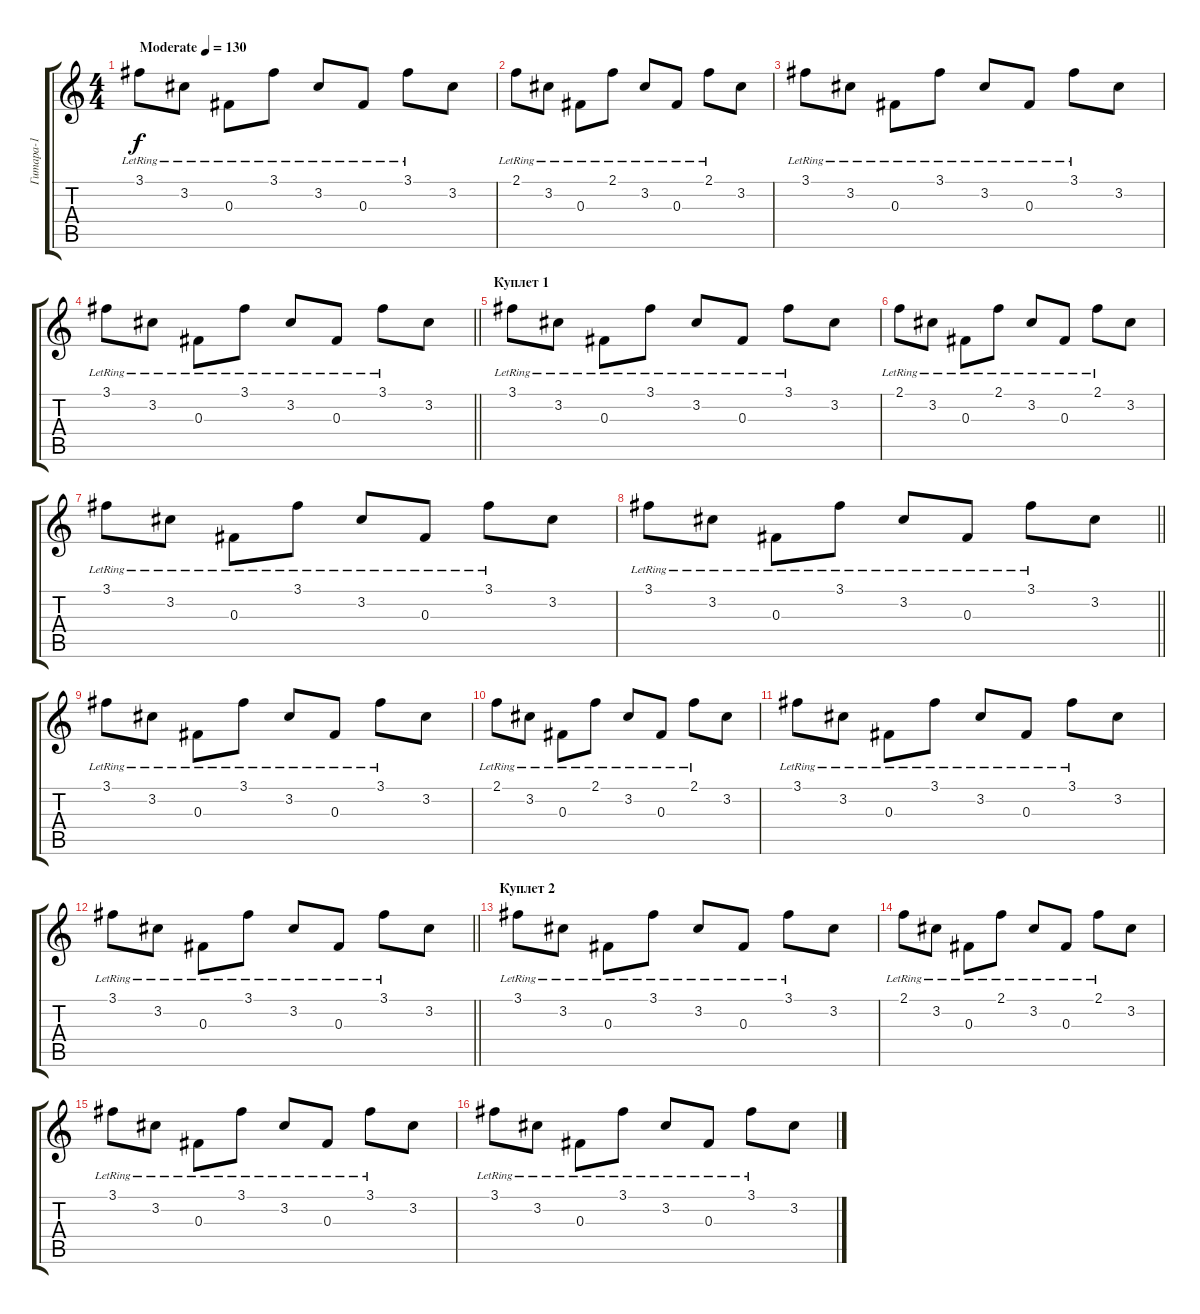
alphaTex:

\track ("Гитара-1" "Гитара-1") {instrument electricguitarclean}
\staff {score tabs}
\tuning (Eb4 Bb3 Gb3 Db3 Ab2 Eb2) {hide}
\ts (4 4)
\tempo (130 "Moderate")
\clef g2
\ks c
3.1{lr}.8{dy f instrument electricguitarclean} 3.2{lr}.8 0.3{lr}.8 3.1{lr}.8 3.2{lr}.8 0.3{lr}.8 3.1{lr}.8 3.2.8 |
2.1{lr}.8 3.2{lr}.8 0.3{lr}.8 2.1{lr}.8 3.2{lr}.8 0.3{lr}.8 2.1{lr}.8 3.2.8 |
3.1{lr}.8 3.2{lr}.8 0.3{lr}.8 3.1{lr}.8 3.2{lr}.8 0.3{lr}.8 3.1{lr}.8 3.2.8 |
\barLineRight lightlight
3.1{lr}.8 3.2{lr}.8 0.3{lr}.8 3.1{lr}.8 3.2{lr}.8 0.3{lr}.8 3.1{lr}.8 3.2.8 |
\section ("" "Куплет 1")
3.1{lr}.8 3.2{lr}.8 0.3{lr}.8 3.1{lr}.8 3.2{lr}.8 0.3{lr}.8 3.1{lr}.8 3.2.8 |
2.1{lr}.8 3.2{lr}.8 0.3{lr}.8 2.1{lr}.8 3.2{lr}.8 0.3{lr}.8 2.1{lr}.8 3.2.8 |
3.1{lr}.8 3.2{lr}.8 0.3{lr}.8 3.1{lr}.8 3.2{lr}.8 0.3{lr}.8 3.1{lr}.8 3.2.8 |
\barLineRight lightlight
3.1{lr}.8 3.2{lr}.8 0.3{lr}.8 3.1{lr}.8 3.2{lr}.8 0.3{lr}.8 3.1{lr}.8 3.2.8 |
3.1{lr}.8 3.2{lr}.8 0.3{lr}.8 3.1{lr}.8 3.2{lr}.8 0.3{lr}.8 3.1{lr}.8 3.2.8 |
2.1{lr}.8 3.2{lr}.8 0.3{lr}.8 2.1{lr}.8 3.2{lr}.8 0.3{lr}.8 2.1{lr}.8 3.2.8 |
3.1{lr}.8 3.2{lr}.8 0.3{lr}.8 3.1{lr}.8 3.2{lr}.8 0.3{lr}.8 3.1{lr}.8 3.2.8 |
\barLineRight lightlight
3.1{lr}.8 3.2{lr}.8 0.3{lr}.8 3.1{lr}.8 3.2{lr}.8 0.3{lr}.8 3.1{lr}.8 3.2.8 |
\section ("" "Куплет 2")
3.1{lr}.8 3.2{lr}.8 0.3{lr}.8 3.1{lr}.8 3.2{lr}.8 0.3{lr}.8 3.1{lr}.8 3.2.8 |
2.1{lr}.8 3.2{lr}.8 0.3{lr}.8 2.1{lr}.8 3.2{lr}.8 0.3{lr}.8 2.1{lr}.8 3.2.8 |
3.1{lr}.8 3.2{lr}.8 0.3{lr}.8 3.1{lr}.8 3.2{lr}.8 0.3{lr}.8 3.1{lr}.8 3.2.8 |
3.1{lr}.8 3.2{lr}.8 0.3{lr}.8 3.1{lr}.8 3.2{lr}.8 0.3{lr}.8 3.1{lr}.8 3.2.8
